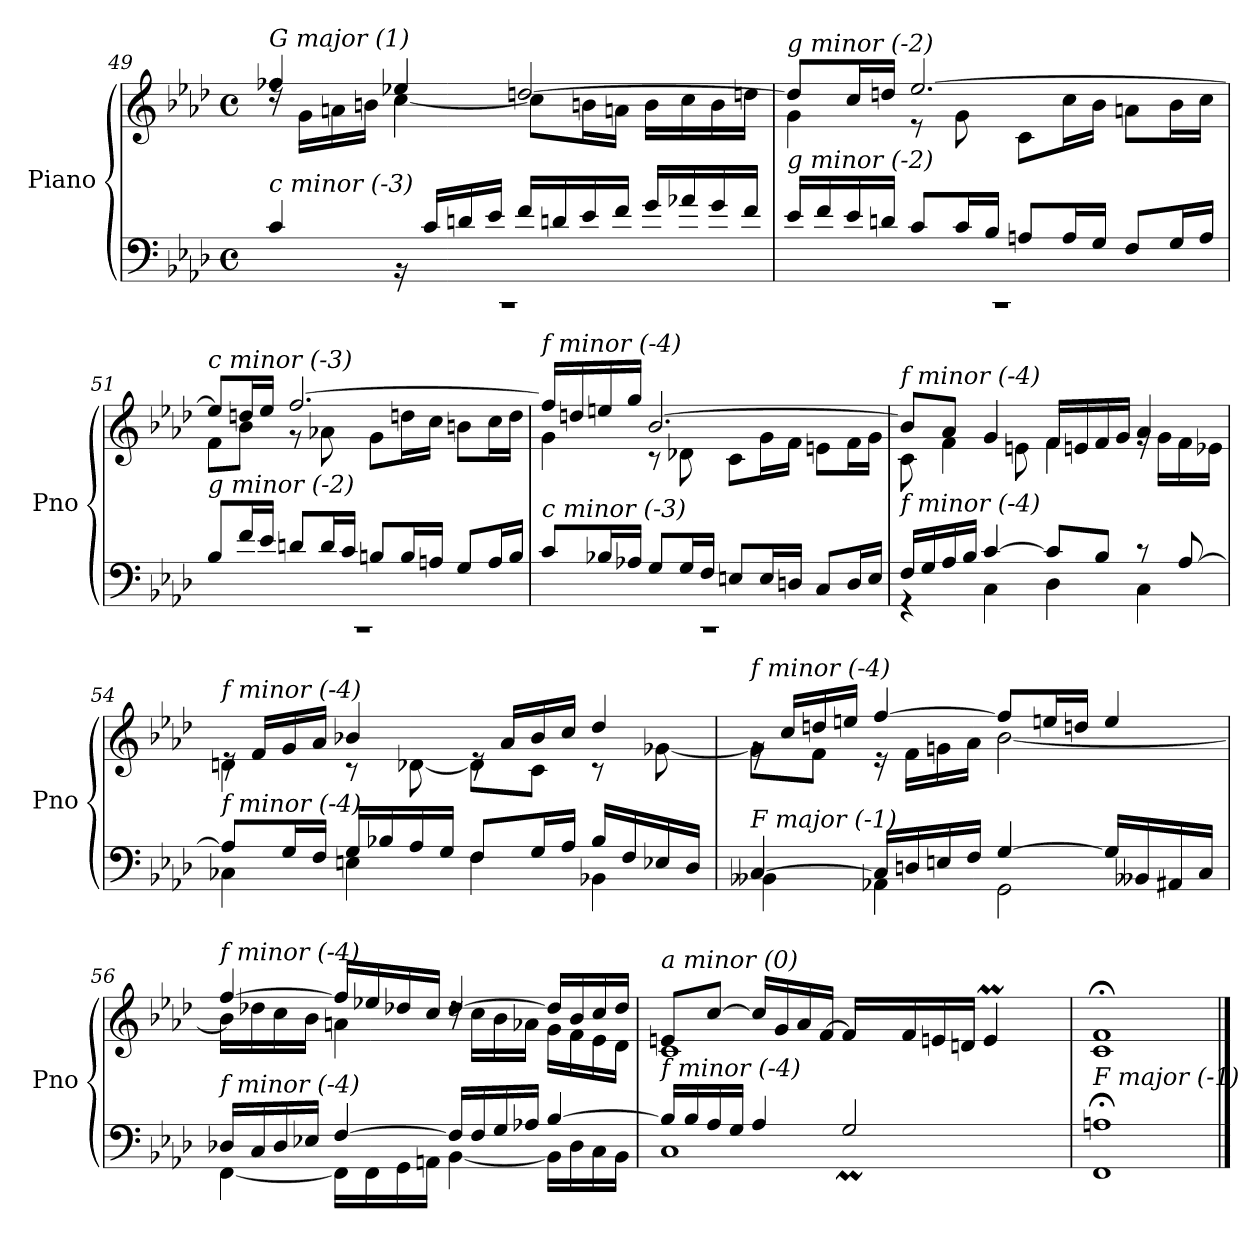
**kern	**kern
*part1	*part1
*staff2	*staff1
*I"Piano	*
*I'Pno	*
*clefF4	*clefG2
*k[b-e-a-d-]	*k[b-e-a-d-]
*M4/4	*M4/4
*met(c)	*met(c)
=49	=49
*^	*^
!	!	!LO:TX:i:t=G major (1)	!
!LO:TX:i:t=c minor (-3)	!	!	!
1rCC	4c/	4ff-Xi/	16rdd
.	.	.	16g\LL
.	.	.	16an\
.	.	.	16bn\JJ
.	16r	4ee-X/	[4cc\
.	16c/LL	.	.
.	16dn/	.	.
.	16e-/JJ	.	.
.	16f/LL	[2ddn/	8cc\L]
.	16dn/	.	.
.	16e-/	.	16bn\L
.	16f/JJ	.	16an\JJ
.	16g/LL	.	16b\LL
.	16a-X/	.	16cc\
.	16g/	.	16b\
.	16f/JJ	.	16ddn\JJ
!!LO:LB:g=z	!!
=50	=50	=50	=50
!	!	!LO:TX:i:t=g minor (-2)	!
!LO:TX:i:t=g minor (-2)	!	!	!
1rCC	16e-/LL	8dd/L]	4g\
.	16f/	.	.
.	16e-/	16cc/L	.
.	16dn/JJ	16ddn/JJ	.
.	8c/L	[2.ee-/	8r
.	16c/L	.	8g\
.	16B-/JJ	.	.
.	8An/L	.	8c\L
.	16A/L	.	16cc\L
.	16G/JJ	.	16b-\JJ
.	8F/L	.	8an\L
.	16G/L	.	16b-\L
.	16A/JJ	.	16cc\JJ
!!LO:LB:g=z	!!
=51	=51	=51	=51
!	!	!LO:TX:i:t=c minor (-3)	!
!LO:TX:i:t=g minor (-2)	!	!	!
1rCC	8B-/L	8ee-/L]	8f\L
.	16f/L	16ddn/L	8b-\J
.	16e-/JJ	16ee-/JJ	.
.	8dn/L	[2.ff/	8r
.	16d/L	.	8a-X\
.	16c/JJ	.	.
.	8Bn/L	.	8g\L
.	16B/L	.	16ddn\L
.	16An/JJ	.	16cc\JJ
.	8G/L	.	8bn\L
.	16A/L	.	16cc\L
.	16B/JJ	.	16dd\JJ
=52	=52	=52	=52
!	!	!LO:TX:i:t=f minor (-4)	!
!LO:TX:i:t=c minor (-3)	!	!	!
1rCC	8c/L	16ff/LL]	4g\
.	.	16ddn/	.
.	16B-X/L	16een/	.
.	16A-X/JJ	16gg/JJ	.
.	8G/L	[2.b-/	8r
.	16G/L	.	8d-X\
.	16F/JJ	.	.
.	8En/L	.	8c\L
.	16E/L	.	16g\L
.	16Dn/JJ	.	16f\JJ
.	8C/L	.	8en\L
.	16D/L	.	16f\L
.	16E/JJ	.	16g\JJ
!!LO:LB:g=z	!!
=53	=53	=53	=53
!	!	!LO:TX:i:t=f minor (-4)	!
!LO:TX:i:t=f minor (-4)	!	!	!
16F/LL	4r	8b-/L]	8c\
16G/	.	.	.
16A-/	.	8a-/J	4f\
16B-/JJ	.	.	.
[4c/	4C\	4g/	.
.	.	.	8en\
8c/L]	4D-\	16f/LL	4f\
.	.	16en/	.
8B-/J	.	16f/	.
.	.	16g/JJ	.
8r	4C\	4a-/	16rg
.	.	.	16g\LL
[8A-/	.	.	16f\
.	.	.	16e-X\JJ
!!LO:PB:g=z	!!
=54	=54	=54	=54
!	!	!LO:TX:i:t=f minor (-4)	!
!LO:TX:i:t=f minor (-4)	!	!	!
8A-/L]	4C-Xi\	16re	4dn\
.	.	16f/LL	.
16G/L	.	16g/	.
16F/JJ	.	16a-/JJ	.
16G/LL	4En\	4b-X/	8r
16B-X/	.	.	.
16A-/	.	.	[8d-X\
16G/JJ	.	.	.
8F/L	4F\	16re	8d-\L]
.	.	16a-/LL	.
16G/L	.	16b-/	8c\J
16A-/JJ	.	16cc/JJ	.
16B-/LL	4BB-X\	4dd-/	8r
16F/	.	.	.
16E-X/	.	.	[8g-X\
16D-/JJ	.	.	.
=55	=55	=55	=55
!	!	!LO:TX:i:t=f minor (-4)	!
!LO:TX:i:t=F major (-1)	!	!	!
[4C/	4BB--Xi\	16rg	8g-\L]
.	.	16cc/LL	.
.	.	16ddn/	8f\J
.	.	16een/JJ	.
16C/LL]	4AA-X\	[4ff/	16r
16Dn/	.	.	16f\LL
16En/	.	.	16gn\
16F/JJ	.	.	16a-\JJ
[4G/	2GG\	8ff/L]	[2b-\
.	.	16een/L	.
.	.	16ddn/JJ	.
16G/LL]	.	4ee/	.
16BB--Xi/	.	.	.
16AA#Xi/	.	.	.
16C/JJ	.	.	.
!!LO:LB:g=z	!!
=56	=56	=56	=56
!	!	!LO:TX:i:t=f minor (-4)	!
!LO:TX:i:t=f minor (-4)	!	!	!
16D-X/LL	[4FF\	[4ff/	16b-\LL]
16C/	.	.	16dd-X\
16D-/	.	.	16cc\
16E-X/JJ	.	.	16b-\JJ
[4F/	16FF\LL]	16ff/LL]	4an\
.	16FF\	16ee-X/	.
.	16GG\	16dd-X/	.
.	16AAn\JJ	16cc/JJ	.
16F/LL]	[4BB-\	[4dd-/	16rdd
16F/	.	.	16cc\LL
16G/	.	.	16b-\
16A-X/JJ	.	.	16a-X\JJ
[4B-/	16BB-\LL]	16dd-/LL]	16g\LL
.	16D-\	16b-/	16f\
.	16C\	16cc/	16e-\
.	16BB-\JJ	16dd-/JJ	16d-\JJ
=57	=57	=57	=57
*^	*^	*^	*^
!	!	!	!	!LO:TX:i:t=a minor (0)	!	!	!
!LO:TX:i:t=f minor (-4)	!	!	!	!	!	!	!
2ryy	16B-/LL]	1C	2ryy	8en/L	1c	2ryy	2ryy
.	16B-/	.	.	.	.	.	.
.	16A-/	.	.	[8cc/J	.	.	.
.	16G/JJ	.	.	.	.	.	.
.	4A-/	.	.	16cc/LL]	.	.	.
.	.	.	.	16g/	.	.	.
.	.	.	.	16a-/	.	.	.
.	.	.	.	[16f/JJ	.	.	.
4ryy	2Gm/	.	64ryy	16f/LL]	.	4ryy	64ryy
.	.	.	64A-yy	.	.	.	64%31ryy
.	.	.	[32Gyy	.	.	.	.
.	.	.	4..Gyy]	16f/	.	.	.
.	.	.	.	16en/	.	.	.
.	.	.	.	16dn/JJ	.	.	.
64ryy	.	.	.	4em/	.	64ryy	.
8...ryy	.	.	.	.	.	64fyy	.
.	.	.	.	.	.	8..eyy	.
*v	*v	*v	*v	*	*	*	*
*	*	*	*v	*v
=58	=58	=58	=58
!	!LO:TX:i:t=a minor (0)	!	!
!LO:TX:i:t=F major (-1)	!	!	!
*	*v	*v	*v
1FF; 1An;	1c;< 1f;<
==	==
*-	*-
